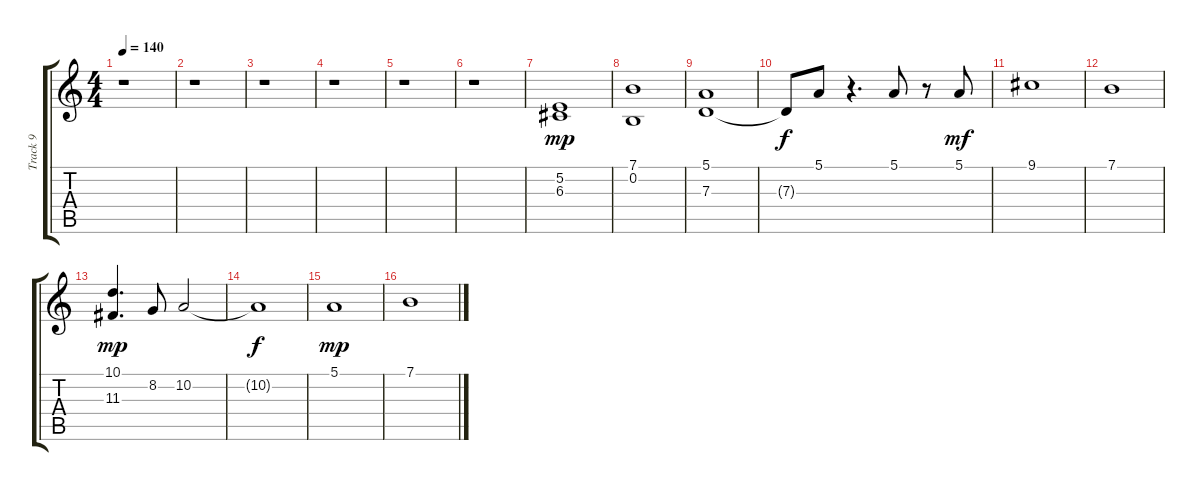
\track ("Track 9" "Track 9") {instrument stringensemble1}
\staff {score tabs}
\tuning (E4 B3 G3 D3 A2 E2) {hide}
\ts (4 4)
\tempo 140
\clef g2
\ks c
r.1{dy mp} |
r.1 |
r.1 |
r.1 |
r.1 |
r.1 |
(5.2 6.3).1 |
(7.1 0.2).1 |
(5.1 7.3).1 |
7.3{t}.8{dy f} 5.1.8 r.4{d} 5.1.8 r.8 5.1.8{dy mf} |
9.1.1 |
7.1.1 |
(10.1 11.3).4{d dy mp} 8.2.8 10.2.2 |
10.2{t}.1{dy f} |
5.1.1{dy mp} |
7.1.1
